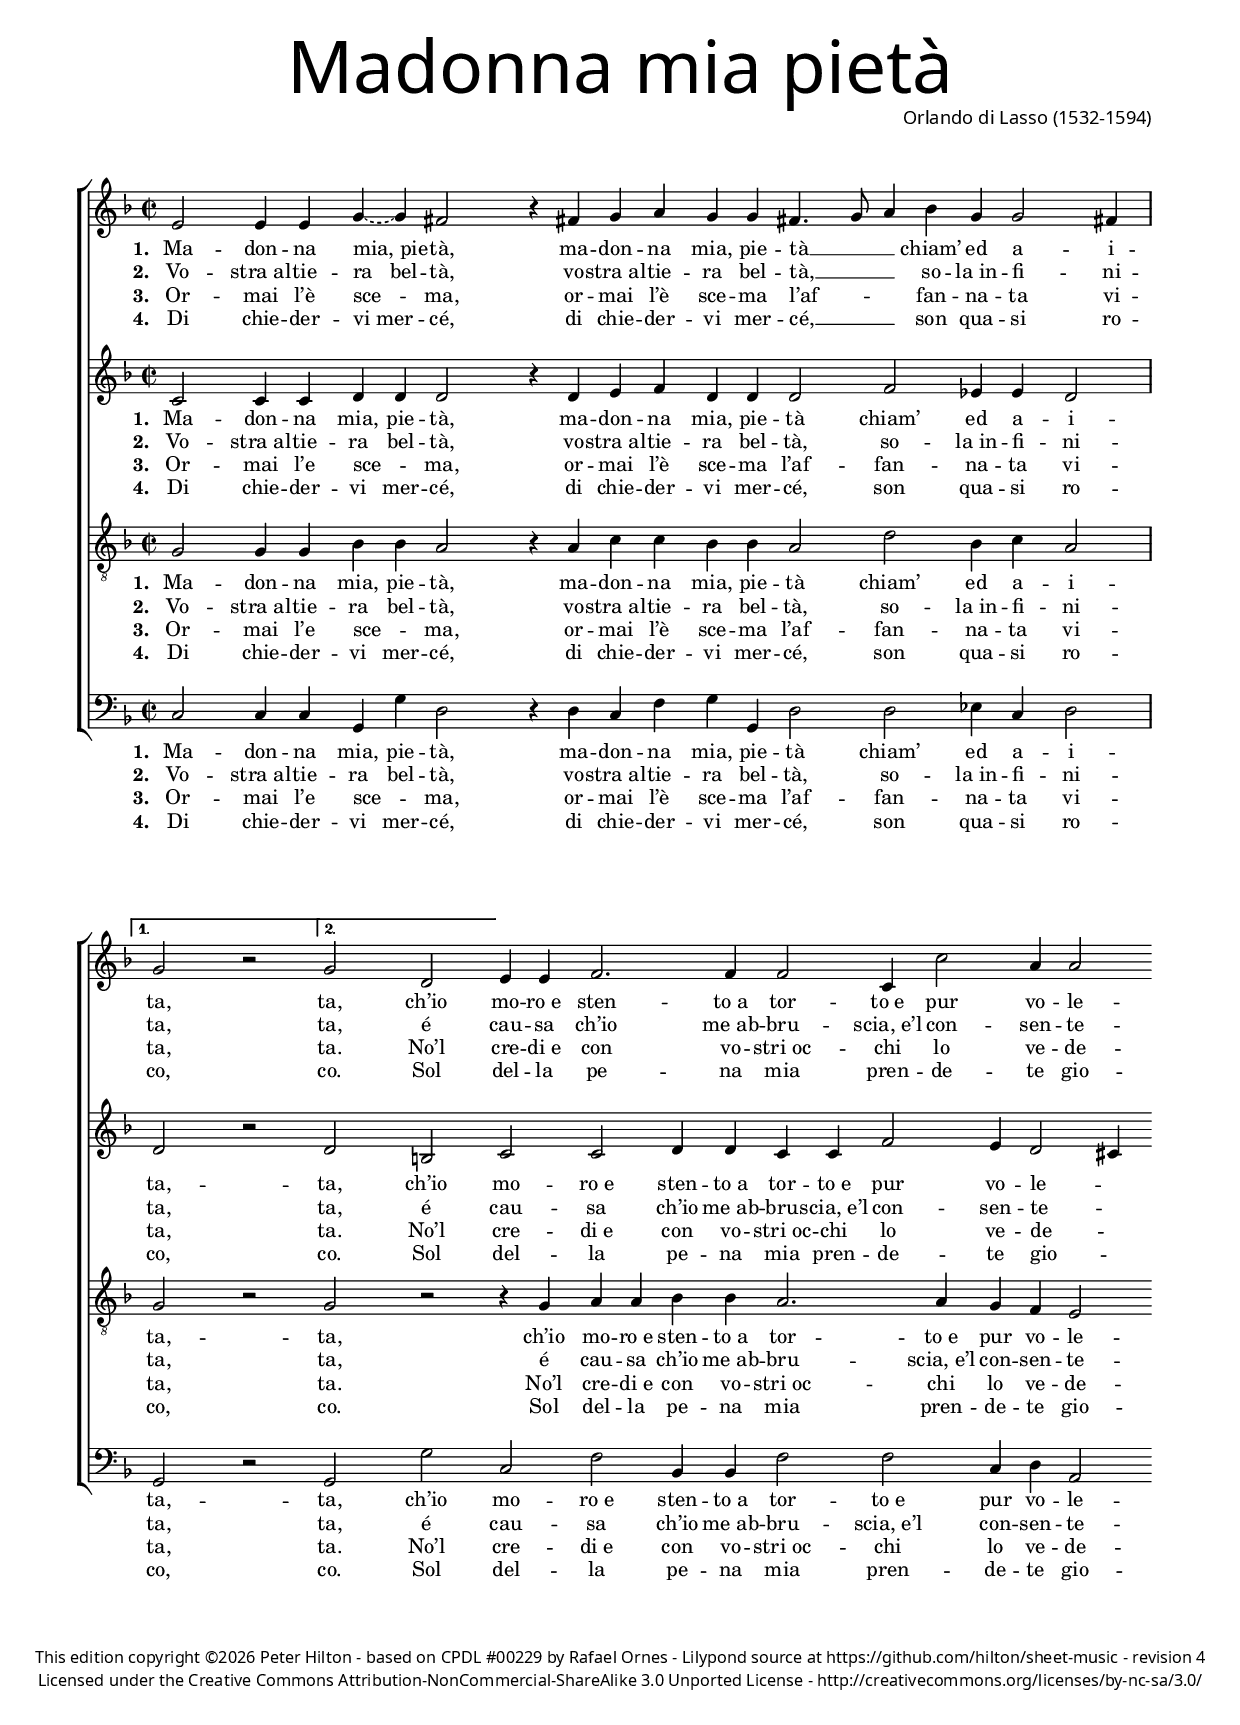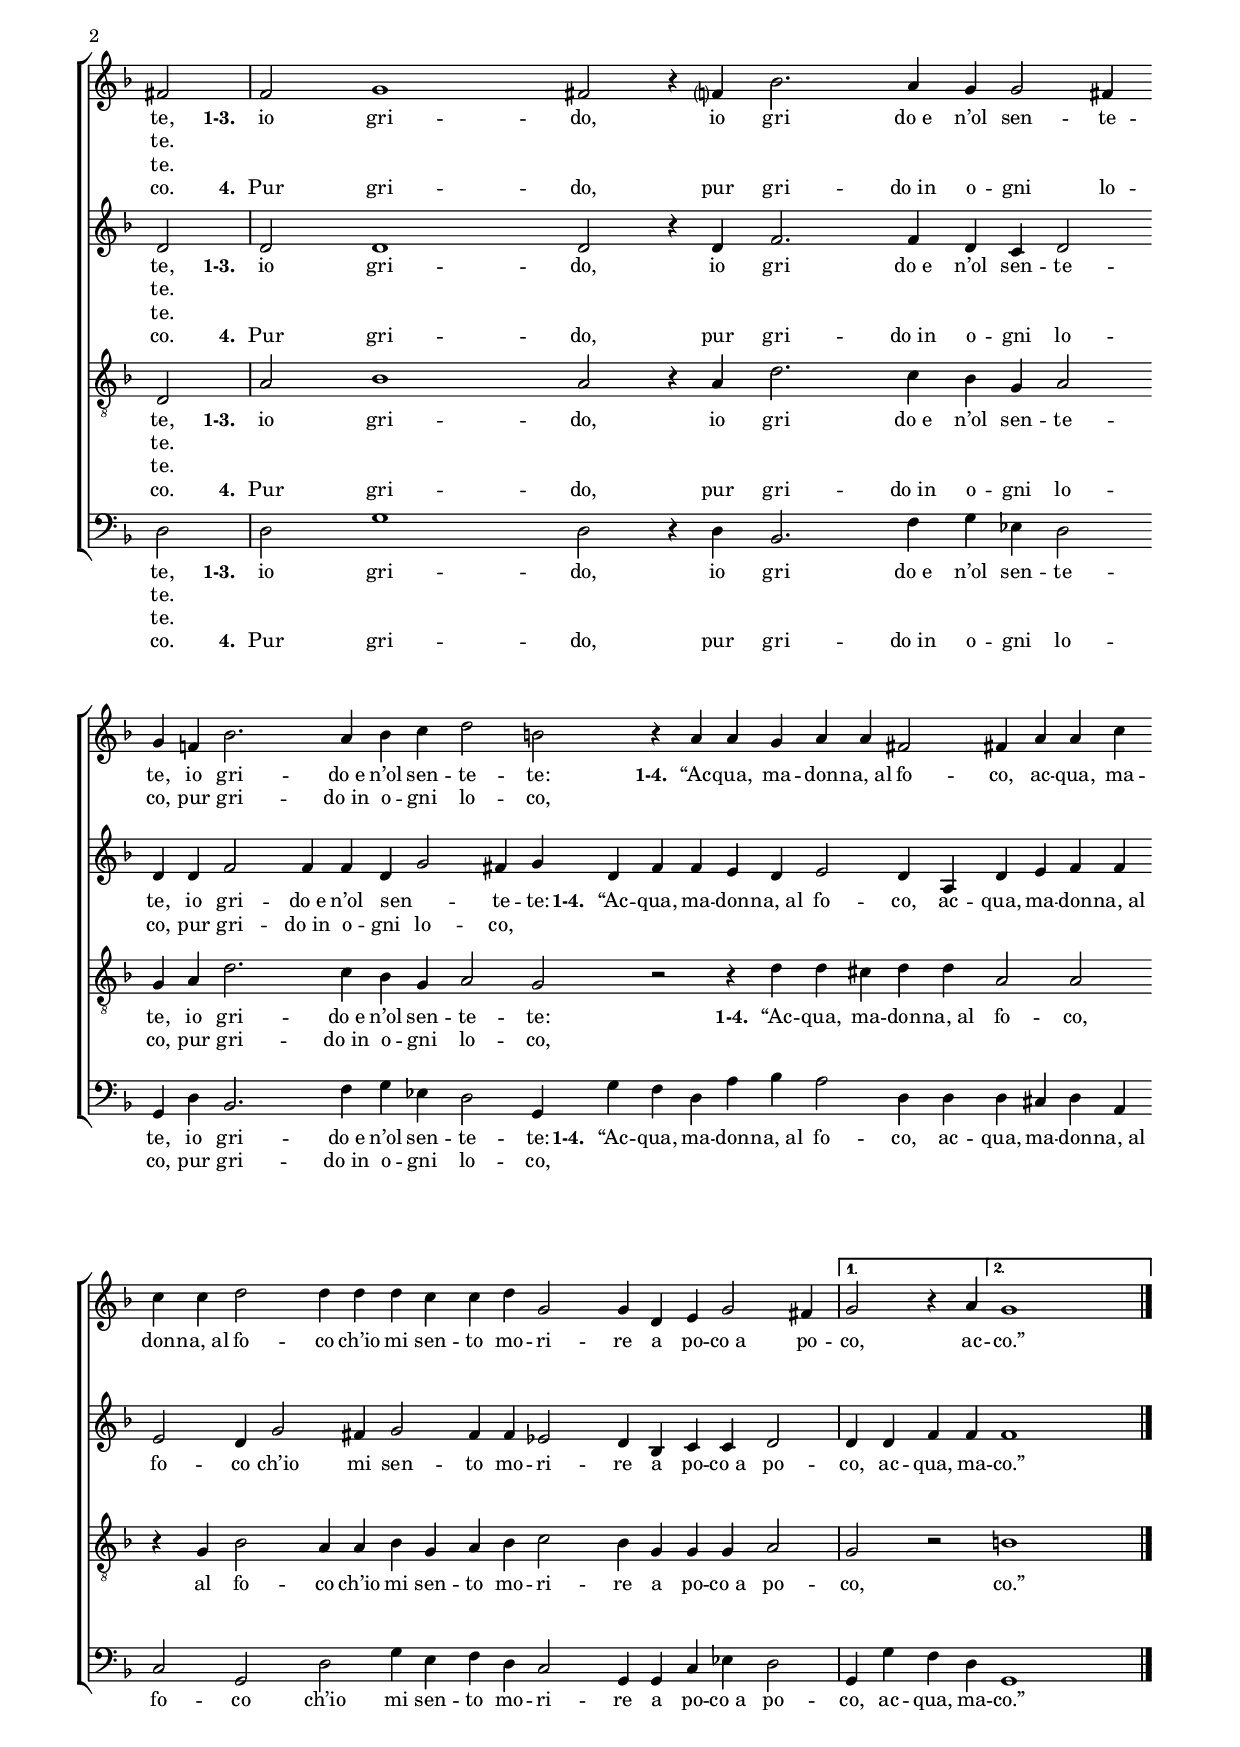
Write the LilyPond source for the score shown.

% CPDL #30371
% http://www.cpdl.org/wiki/index.php/Madonna_mia,_pietà_(Orlando_di_Lasso)
% Copyright ©2013 Peter Hilton

\version "2.16.2"
revision = "4"
\pointAndClickOff

#(set-global-staff-size 16)
#(set-accidental-style 'forget)


\paper {
	#(define fonts (make-pango-font-tree "Century Schoolbook L" "Source Sans Pro" "Luxi Mono" (/ 16 20)))
	annotate-spacing = ##f
	two-sided = ##t
	inner-margin = 15\mm
	outer-margin = 15\mm
	top-markup-spacing = #'( (basic-distance . 4) )
	markup-system-spacing = #'( (padding . 6) )
	system-system-spacing = #'( (padding . 1) (basic-distance . 20) (stretchability . 100) )
	indent = 0
	ragged-last-bottom = ##t
} 

year = #(strftime "©%Y" (localtime (current-time)))

\header {
	title = \markup \medium \fontsize #8 \override #'(font-name . "Source Sans Pro Light") {
		"Madonna mia pietà"
	}
	composer = \markup \sans {
		\column {
			\line { Orlando di Lasso (1532-1594) }
		}
	}
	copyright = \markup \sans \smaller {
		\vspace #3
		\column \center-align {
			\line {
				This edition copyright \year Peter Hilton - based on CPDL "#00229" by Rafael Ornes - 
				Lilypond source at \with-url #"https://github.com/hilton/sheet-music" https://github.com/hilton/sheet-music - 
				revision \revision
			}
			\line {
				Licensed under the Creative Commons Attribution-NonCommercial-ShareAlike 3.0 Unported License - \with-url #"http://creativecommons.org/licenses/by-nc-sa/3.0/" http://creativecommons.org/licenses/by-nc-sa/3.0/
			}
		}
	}
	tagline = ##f
}

\layout {
  	ragged-right = ##f
  	ragged-last = ##f
	\context {
		\Score
		\override BarLine #'transparent = ##t
		\remove "Bar_number_engraver"
		\remove "Metronome_mark_engraver"
		\override VerticalAxisGroup #'staff-staff-spacing = #'((basic-distance . 10) (stretchability . 100))
	}
	\context { 
		\StaffGroup
		\remove "Span_bar_engraver"	
	}
	\context { 
		\Voice 
		\override NoteHead #'style = #'baroque
		\consists "Horizontal_bracket_engraver"
	}
}


global= { 
	\key f \major
	\tempo 2 = 120
	\time 2/2
	\set Staff.midiInstrument = "Acoustic guitar"
}

showBarLine = { \once \override Score.BarLine #'transparent = ##f }
ficta = { \once \set suggestAccidentals = ##t }


superius = \new Voice {
	\relative c' {
		\repeat volta 2 {
			e2 e4 e \tieDashed g ~ g fis2 r4 fis g a g g fis4. g8
			a4 bes g g2 fis4 \showBarLine \bar "|"
		}
		\alternative {
			{ g2 r \showBarLine \bar ":|" }
			{ g2 d }
		}
		e4 e f2. f4 f2 c4 c'2 a4
		
		a2 fis \showBarLine \bar "|" fis g1 fis2 r4 f? bes2. a4 g g2 fis4 g f!
		bes2. a4 bes c d2 b r4 a \showBarLine \bar "|:"
		\repeat volta 2 {
				a g a a fis2 fis4 a a c c c
				d2 d4 d d c c d g,2 g4 d e g2 fis4 \showBarLine \bar "|" 
		}
		\alternative {
			{  g2 r4 a \showBarLine \bar ":|" }
			{  g1 \showBarLine \bar "|." }
		}
	}
	\addlyrics {
		\set stanza = #"1. "
		Ma -- don -- na "mia, pie" -- tà, ma -- don -- na mia, pie -- tà __ _
		_ chiam’ ed a -- i -- ta, ta,
		ch’io mo -- "ro e" sten -- "to a" tor -- "to e" pur vo -- le -- te,
		
		\set stanza = #"1-3. "
		io gri -- do, io gri "do e" n’ol sen -- te -- te, io
		gri -- "do e" n’ol sen -- te -- te:
		
		\set stanza = #"1-4. "
		“Ac -- qua, ma -- don -- "na, al" fo -- co, ac -- qua, ma -- don -- "na, al" 
		fo -- co ch’io mi sen -- to mo -- ri -- re a po -- "co a" po -- co, ac --
			co.”
	}
	\addlyrics {
		\set stanza = #"2. "
		Vo -- "stra al" -- tie -- "ra   bel" -- tà, vo -- "stra al" -- tie -- ra bel -- tà, __ _ _
		so -- "la in" -- fi -- ni -- ta, ta,
		é cau -- sa ch’io "me ab" -- bru -- "scia, e’l" con -- sen -- te -- te.
	}
	\addlyrics {
		\set stanza = #"3. "
		Or -- mai l’è sce -- ma, or -- mai l’è sce -- ma
		l’af -- _ _ fan -- na -- ta vi -- ta, ta.
		No’l cre -- "di e" con vo -- "stri oc" -- chi lo ve -- de -- te.
	}
	\addlyrics {
		\set stanza = #"4. "
		Di chie -- der -- "vi mer" -- cé, di chie -- der -- vi mer -- 
		cé, __ _ _ son qua -- si ro -- co, co.
		Sol del -- la pe -- na mia pren -- de -- te gio -- co.

		\set stanza = #"4. "
		Pur gri -- do, pur gri -- "do in" o -- gni lo -- co, pur gri -- "do in" o -- gni lo -- co,
	}
}

altus = {
	\new Voice = "altus" {
		\relative c' {
		\repeat volta 2 {
				c2 c4 c d d d2 r4 d e f d d d2
				f2 es4 es d2 
			}
			\alternative {
				{ d r }
				{ d b }
			}
			c c d4 d c c f2 e4 d2

			cis4 d2 d d1 d2 r4 d f2. f4 d c d2 d4 d
			f2 f4 f d g2 fis4 g d f f
			\repeat volta 2 {
				e d e2 d4 a d e f f e2
				d4 g2 fis4 g2 f4 f es2 d4 bes c c d2
			}
			\alternative {
				{ d4 d f f }
				{ f1 }
			}
		}
	}
	\addlyrics {
		\set stanza = #"1. "
		Ma -- don -- na mia, pie -- tà, ma -- don -- na mia, pie -- tà
		chiam’ ed a -- i -- ta,
			-- ta, ch’io mo -- "ro e" sten -- "to a" tor -- "to e" pur vo -- le -- _ te,
			
		\set stanza = #"1-3. "
		io gri -- do, io gri "do e" n’ol sen -- te -- te, io
		gri -- "do e" n’ol sen -- _ te -- te:
		
		\set stanza = #"1-4. "
		“Ac -- qua, ma -- don -- "na, al" fo -- co, ac -- qua, ma -- don -- "na, al" 
		fo -- co ch’io mi sen -- to mo -- ri -- re a po -- "co a" po -- co, ac -- qua, ma --
			co.”
	}
	\addlyrics {
		\set stanza = #"2. "
		Vo -- "stra al" -- tie -- ra bel -- tà, vo -- "stra al" -- tie -- ra bel -- tà,
		so -- "la in" -- fi -- ni -- ta, ta,
		é cau -- sa ch’io "me ab" -- bru -- "scia, e’l" con -- sen -- te -- _ te.
	}
	\addlyrics {
		\set stanza = #"3. "
		Or -- mai l’e sce -- _ ma, or -- mai l’è sce -- ma
		l’af -- fan -- na -- ta vi -- ta, ta.
		No’l cre -- "di e" con vo -- "stri oc" -- chi lo ve -- de -- _ te.
	}
	\addlyrics {
		\set stanza = #"4. "
		Di chie -- der -- vi mer -- cé, di chie -- der -- vi mer -- 
		cé, son qua -- si ro -- co, co.
		Sol del -- la pe -- na mia pren -- de -- te gio -- _ co.

		\set stanza = #"4. "
		Pur gri -- do, pur gri -- "do in" o -- gni lo -- co, pur gri -- "do in" o -- gni lo -- co,
	}
}

tenor = {
	\new Voice = "tenor" {
		\relative c' {
			\clef "treble_8"
			\repeat volta 2 {
				g2 g4 g bes bes a2 r4 a c c bes bes a2
				d bes4 c a2
			}
			\alternative {
				{ g r }
				{ g r }
			}
			r4 g a a bes bes a2. a4 g f
			
			e2 d a' bes1 a2 r4 a d2. c4 bes g a2 g4 a
			d2. c4 bes g a2 g r
			\repeat volta 2 {
				r4 d' d cis d d a2 a r4 g
				bes2 a4 a bes g a bes c2 bes4 g g g a2
			}
			\alternative {
				{ g2 r }
				{ b1 }
			}
			
		}
	}
	\addlyrics {
		\set stanza = #"1. "
		Ma -- don -- na mia, pie -- tà, ma -- don -- na mia, pie -- tà
		chiam’ ed a -- i -- ta,
			-- ta, ch’io mo -- "ro e" sten -- "to a" tor -- "to e" pur vo -- le -- te, 
		
		\set stanza = #"1-3. "
		io gri -- do, io gri "do e" n’ol sen -- te -- te, io
		gri -- "do e" n’ol sen -- te -- te: 
		
		\set stanza = #"1-4. "
		“Ac -- qua, ma -- don -- "na, al" fo -- co, al 
		fo -- co ch’io mi sen -- to mo -- ri -- re a po -- "co a" po -- co,
			co.”
	}
	\addlyrics {
		\set stanza = #"2. "
		Vo -- "stra al" -- tie -- ra bel -- tà, vo -- "stra al" -- tie -- ra bel -- tà,
		so -- "la in" -- fi -- ni -- ta, ta,
		é cau -- sa ch’io "me ab" -- bru -- "scia, e’l" con -- sen -- te -- te.
	}
	\addlyrics {
		\set stanza = #"3. "
		Or -- mai l’e sce -- _ ma, or -- mai l’è sce -- ma
		l’af -- fan -- na -- ta vi -- ta, ta.
		No’l cre -- "di e" con vo -- "stri oc" -- chi lo ve -- de -- te.
	}
	\addlyrics {
		\set stanza = #"4. "
		Di chie -- der -- vi mer -- cé, di chie -- der -- vi mer -- 
		cé, son qua -- si ro -- co, co.
		Sol del -- la pe -- na mia pren -- de -- te gio -- co.

		\set stanza = #"4. "
		Pur gri -- do, pur gri -- "do in" o -- gni lo -- co, pur gri -- "do in" o -- gni lo -- co,
	}
}

bassus = {
	\new Voice = "bassus" {
		\relative c {
			\clef "bass"
			\repeat volta 2 {
				c2 c4 c g g' d2 r4 d c f g g, d'2
				d es4 c d2
			}
			\alternative {
				{ g, r }
				{ g g' }
			}
			c, f  bes,4 bes f'2 f c4 d

			a2 d d g1 d2 r4 d bes2. f'4 g es d2 g,4 d'
			bes2. f'4 g es d2 g,4 g' f d
			\repeat volta 2 {
				a' bes a2 d,4 d d cis d a c2
				g d' g4 e f d c2 g4 g c es d2
			}
			\alternative {
				{ g,4 g' f d }
				{ g,1 }
			}
		}
	}
	\addlyrics {
		\set stanza = #"1. "
		Ma -- don -- na mia, pie -- tà, ma -- don -- na mia, pie -- tà
		chiam’ ed a -- i -- ta,
			-- ta, ch’io mo -- "ro e" sten -- "to a" tor -- "to e" pur vo -- le -- te, 
		
		\set stanza = #"1-3. "
		io gri -- do, io gri "do e" n’ol sen -- te -- te, io
		gri -- "do e" n’ol sen -- te -- te: 
		
		\set stanza = #"1-4. "
		“Ac -- qua, ma -- don -- "na, al" fo -- co, ac -- qua, ma -- don -- "na, al" 
		fo -- co ch’io mi sen -- to mo -- ri -- re a po -- "co a" po -- co, ac -- qua, ma --
			co.”
	}
	\addlyrics {
		\set stanza = #"2. "
		Vo -- "stra al" -- tie -- ra bel -- tà, vo -- "stra al" -- tie -- ra bel -- tà,
		so -- "la in" -- fi -- ni -- ta, ta,
		é cau -- sa ch’io "me ab" -- bru -- "scia, e’l" con -- sen -- te -- te.
	}
	\addlyrics {
		\set stanza = #"3. "
		Or -- mai l’e sce -- _ ma, or -- mai l’è sce -- ma
		l’af -- fan -- na -- ta vi -- ta, ta.
		No’l cre -- "di e" con vo -- "stri oc" -- chi lo ve -- de -- te.
	}
	\addlyrics {
		\set stanza = #"4. "
		Di chie -- der -- vi mer -- cé, di chie -- der -- vi mer -- 
		cé, son qua -- si ro -- co, co.
		Sol del -- la pe -- na mia pren -- de -- te gio -- co.

		\set stanza = #"4. "
		Pur gri -- do, pur gri -- "do in" o -- gni lo -- co, pur gri -- "do in" o -- gni lo -- co,
	}
}


\score {
	<<
		\new StaffGroup
	  	<< 
			\set Score.proportionalNotationDuration = #(ly:make-moment 1 8)
			\new Staff << \global \superius >> 
			\new Staff << \global \altus >>
			\new Staff << \global \tenor >>
			\new Staff << \global \bassus >>
		>> 
	>>
}
